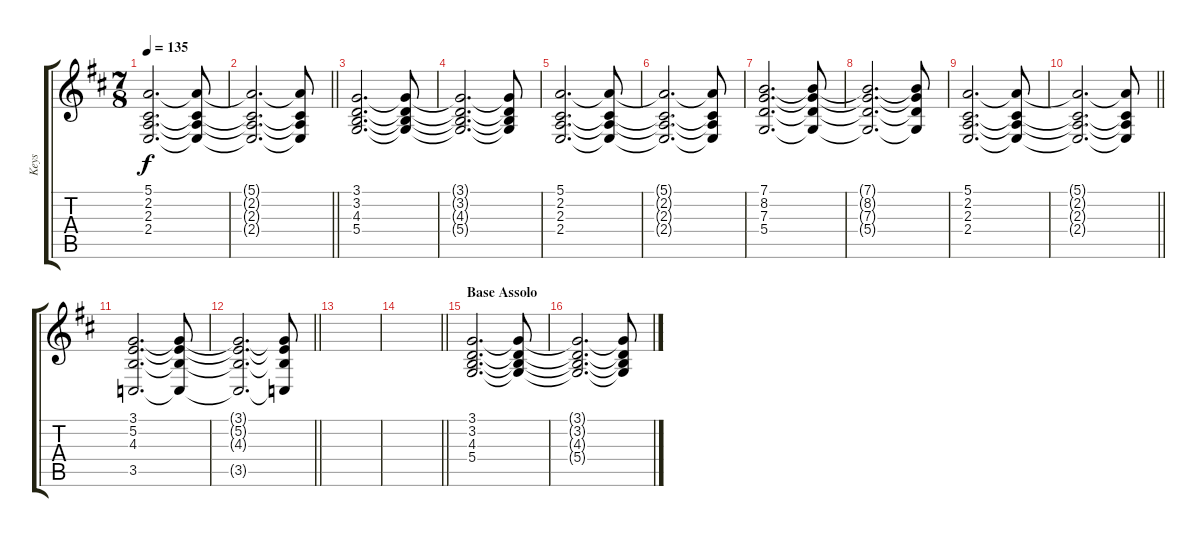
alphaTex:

\track ("Keys" "Keys") {instrument pad2warm}
\staff {score tabs}
\tuning (E4 B3 G3 D3 A2 E2) {hide}
\ts (7 8)
\tempo 135
\clef g2
\ks d
(5.1 2.2 2.3 2.4).2{d dy f} (5.1{t} 2.2{t} 2.3{t} 2.4{t}).8 |
\barLineRight lightlight
(5.1{t} 2.2{t} 2.3{t} 2.4{t}).2{d} (5.1{t} 2.2{t} 2.3{t} 2.4{t}).8 |
(3.1 3.2 4.3 5.4).2{d} (3.1{t} 3.2{t} 4.3{t} 5.4{t}).8 |
(3.1{t} 3.2{t} 4.3{t} 5.4{t}).2{d} (3.1{t} 3.2{t} 4.3{t} 5.4{t}).8 |
(5.1 2.2 2.3 2.4).2{d} (5.1{t} 2.2{t} 2.3{t} 2.4{t}).8 |
(5.1{t} 2.2{t} 2.3{t} 2.4{t}).2{d} (5.1{t} 2.2{t} 2.3{t} 2.4{t}).8 |
(7.1 8.2 7.3 5.4).2{d} (7.1{t} 8.2{t} 7.3{t} 5.4{t}).8 |
(7.1{t} 8.2{t} 7.3{t} 5.4{t}).2{d} (7.1{t} 8.2{t} 7.3{t} 5.4{t}).8 |
(5.1 2.2 2.3 2.4).2{d} (5.1{t} 2.2{t} 2.3{t} 2.4{t}).8 |
\barLineRight lightlight
(5.1{t} 2.2{t} 2.3{t} 2.4{t}).2{d} (5.1{t} 2.2{t} 2.3{t} 2.4{t}).8 |
(3.1 5.2 4.3 3.5).2{d} (3.1{t} 5.2{t} 4.3{t} 3.5{t}).8 |
\barLineRight lightlight
(3.1{t} 5.2{t} 4.3{t} 3.5{t}).2{d} (3.1{t} 5.2{t} 4.3{t} 3.5{t}).8 |
|
\barLineRight lightlight
|
\section ("" "Base Assolo")
(3.1 3.2 4.3 5.4).2{d} (3.1{t} 3.2{t} 4.3{t} 5.4{t}).8 |
(3.1{t} 3.2{t} 4.3{t} 5.4{t}).2{d} (3.1{t} 3.2{t} 4.3{t} 5.4{t}).8
